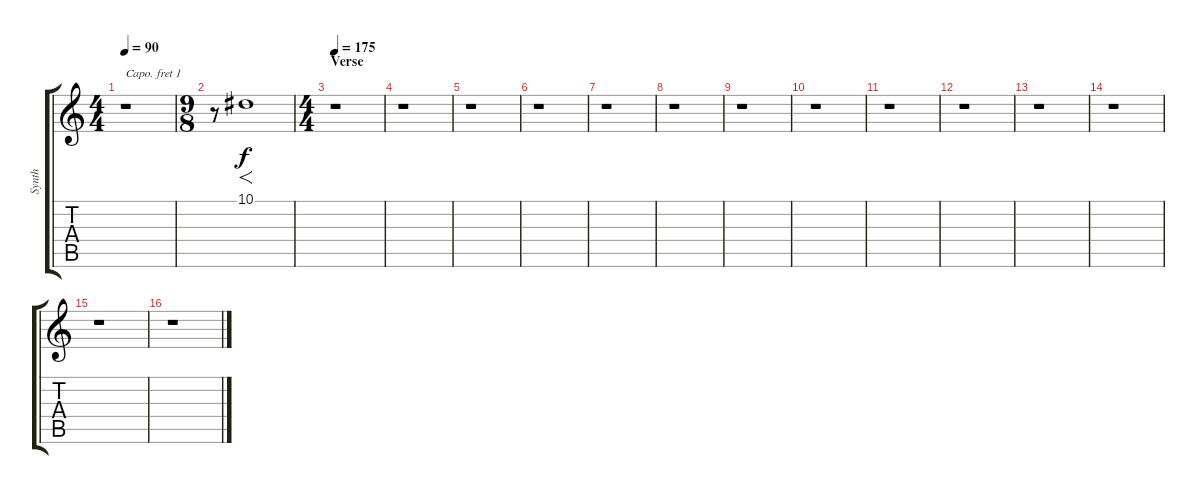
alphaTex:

\track ("Synth" "Synth") {instrument lead6voice}
\staff {score tabs}
\capo 1
\tuning (E4 B3 G3 D3 A2 E2) {hide}
\ts (4 4)
\tempo 90
\clef g2
\ks c
r.1{dy f} |
\ts (9 8)
r.8 10.1.1{f} |
\ts (4 4)
\section ("" "Verse")
\tempo 175
r.1 |
r.1 |
r.1 |
r.1 |
r.1 |
r.1 |
r.1 |
r.1 |
r.1 |
r.1 |
r.1 |
r.1 |
r.1 |
r.1
